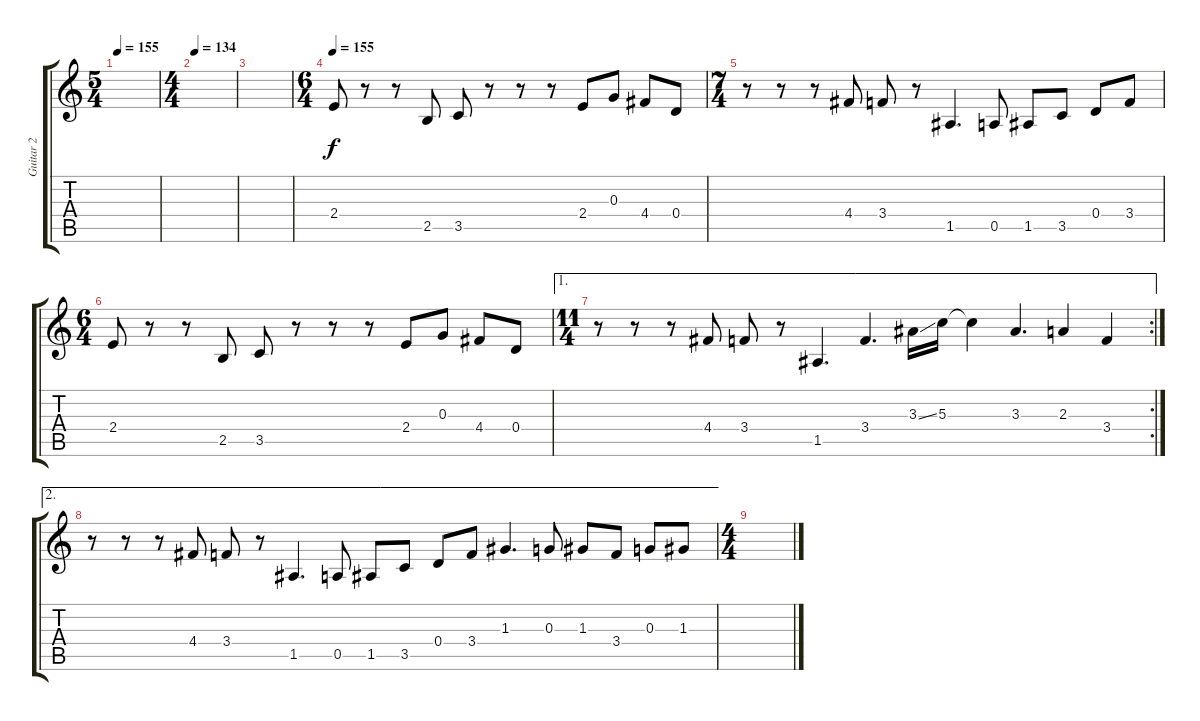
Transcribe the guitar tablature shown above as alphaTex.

\track ("Guitar 2" "Guitar 2") {instrument distortionguitar}
\staff {score tabs}
\tuning (E4 B3 G3 D3 A2 E2) {hide}
\ts (5 4)
\tempo 155
\clef g2
\ks c
|
\ts (4 4)
\tempo 134
|
|
\ts (6 4)
\tempo 155
2.4.8 r.8 r.8 2.5.8 3.5.8 r.8 r.8 r.8 2.4.8 0.3.8 4.4.8 0.4.8 |
\ts (7 4)
r.8 r.8 r.8 4.4.8 3.4.8 r.8 1.5.4{d} 0.5.8 1.5.8 3.5.8 0.4.8 3.4.8 |
\ts (6 4)
2.4.8 r.8 r.8 2.5.8 3.5.8 r.8 r.8 r.8 2.4.8 0.3.8 4.4.8 0.4.8 |
\ae 1
\rc 2
\ts (11 4)
r.8 r.8 r.8 4.4.8 3.4.8 r.8 1.5.4{d} 3.4.4{d} 3.3{ss}.16 5.3.16 5.3{t}.4 3.3.4{d} 2.3.4 3.4.4 |
\ae 2
r.8 r.8 r.8 4.4.8 3.4.8 r.8 1.5.4{d} 0.5.8 1.5.8 3.5.8 0.4.8 3.4.8 1.3.4{d} 0.3.8 1.3.8 3.4.8 0.3.8 1.3.8 |
\ts (4 4)
